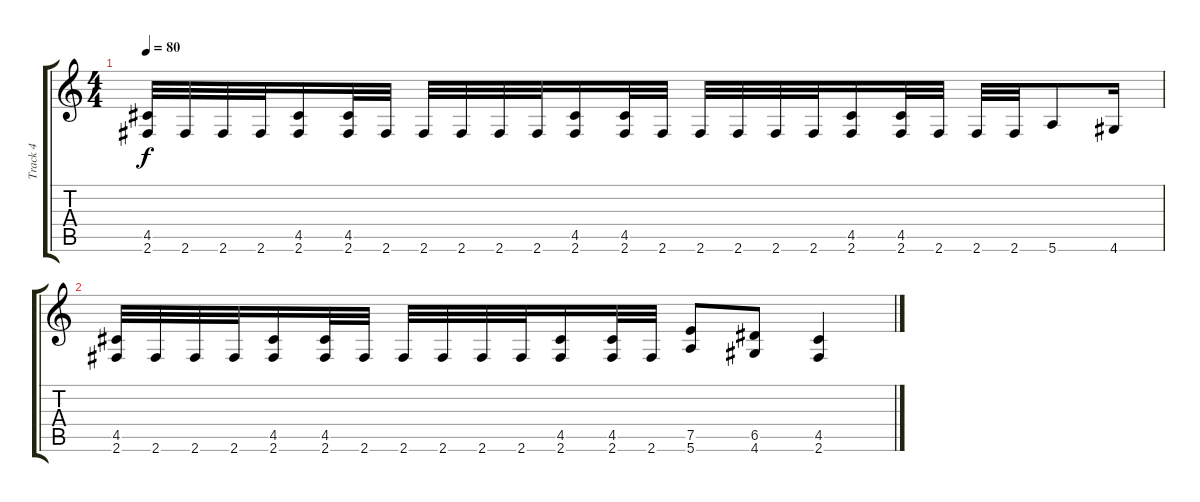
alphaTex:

\track ("Track 4" "Track 4") {instrument distortionguitar}
\staff {score tabs}
\tuning (E4 B3 G3 D3 A2 E2) {hide}
\ts (4 4)
\tempo 80
\clef g2
\ks c
(4.5 2.6).32{dy f} 2.6.32 2.6.32 2.6.32 (4.5 2.6).16 (4.5 2.6).32 2.6.32 2.6.32 2.6.32 2.6.32 2.6.32 (4.5 2.6).16 (4.5 2.6).32 2.6.32 2.6.32 2.6.32 2.6.32 2.6.32 (4.5 2.6).16 (4.5 2.6).32 2.6.32 2.6.32 2.6.32 5.6.8 4.6.16 |
(4.5 2.6).32 2.6.32 2.6.32 2.6.32 (4.5 2.6).16 (4.5 2.6).32 2.6.32 2.6.32 2.6.32 2.6.32 2.6.32 (4.5 2.6).16 (4.5 2.6).32 2.6.32 (7.5 5.6).8 (6.5 4.6).8 (4.5 2.6).4
